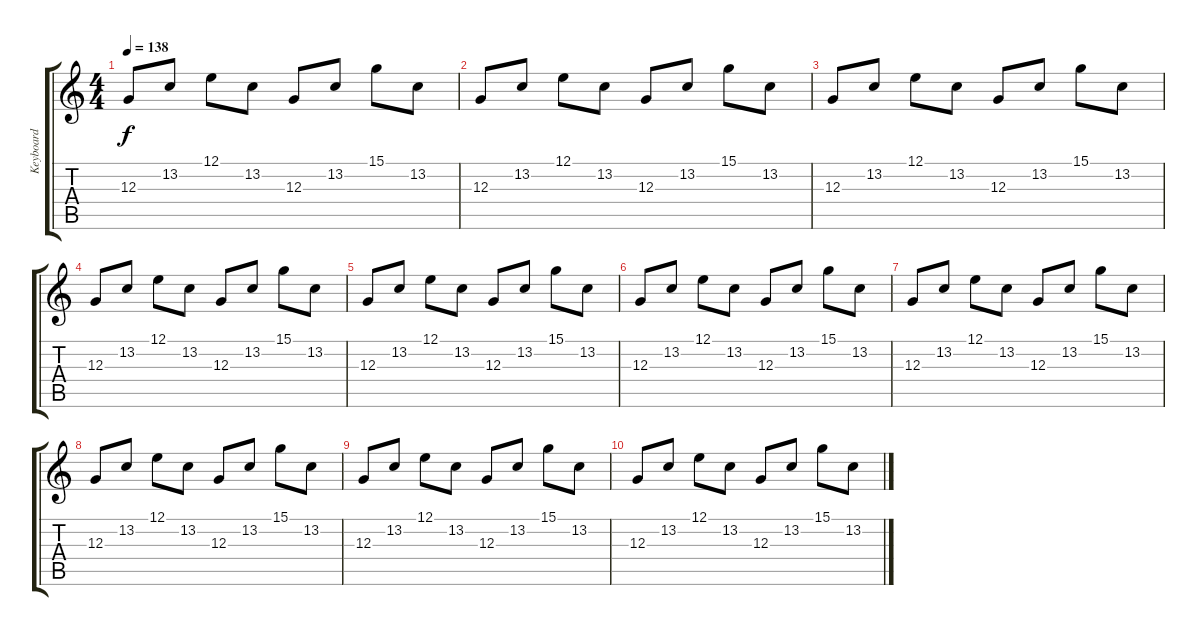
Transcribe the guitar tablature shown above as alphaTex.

\track ("Keyboard" "Keyboard") {instrument stringensemble1}
\staff {score tabs}
\tuning (E4 B3 G3 D3 A2 E2) {hide}
\ts (4 4)
\tempo 138
\clef g2
\ks c
12.3.8{dy f} 13.2.8 12.1.8 13.2.8 12.3.8 13.2.8 15.1.8 13.2.8 |
12.3.8 13.2.8 12.1.8 13.2.8 12.3.8 13.2.8 15.1.8 13.2.8 |
12.3.8 13.2.8 12.1.8 13.2.8 12.3.8 13.2.8 15.1.8 13.2.8 |
12.3.8 13.2.8 12.1.8 13.2.8 12.3.8 13.2.8 15.1.8 13.2.8 |
12.3.8 13.2.8 12.1.8 13.2.8 12.3.8 13.2.8 15.1.8 13.2.8 |
12.3.8 13.2.8 12.1.8 13.2.8 12.3.8 13.2.8 15.1.8 13.2.8 |
12.3.8 13.2.8 12.1.8 13.2.8 12.3.8 13.2.8 15.1.8 13.2.8 |
12.3.8 13.2.8 12.1.8 13.2.8 12.3.8 13.2.8 15.1.8 13.2.8 |
12.3.8 13.2.8 12.1.8 13.2.8 12.3.8 13.2.8 15.1.8 13.2.8 |
12.3.8 13.2.8 12.1.8 13.2.8 12.3.8 13.2.8 15.1.8 13.2.8
